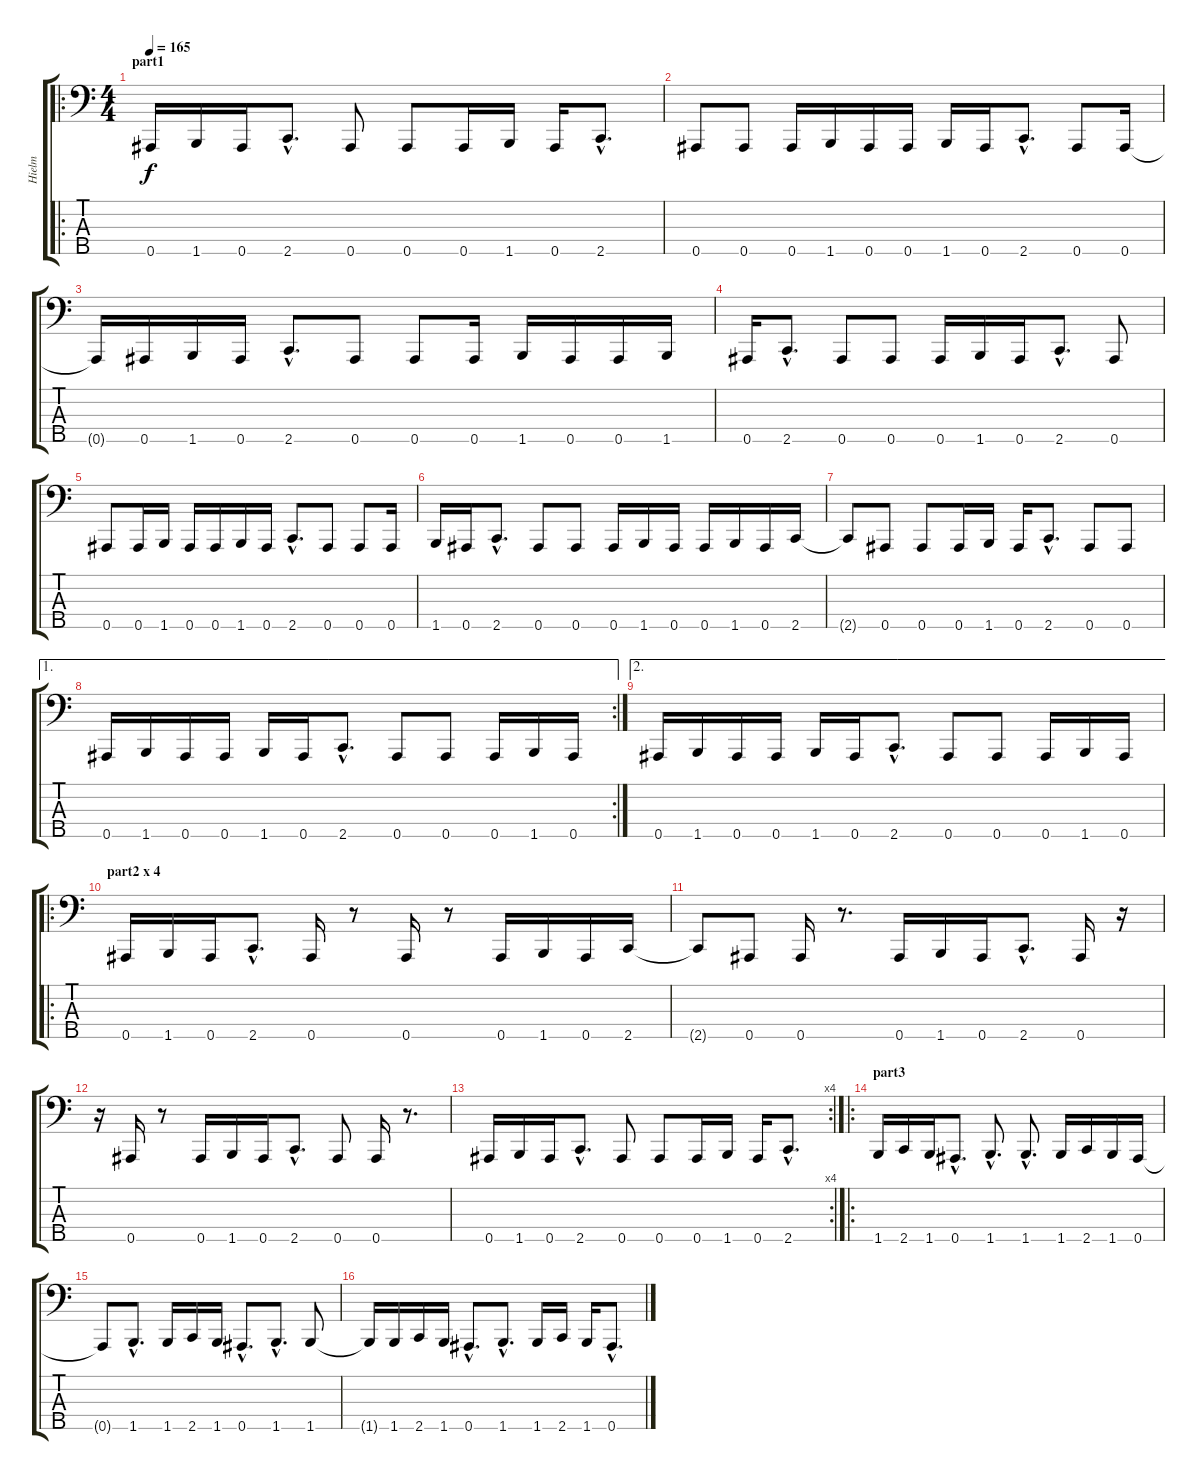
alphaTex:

\track ("Hielm" "Hielm") {instrument electricbasspick}
\staff {score tabs}
\tuning (Gb2 Db2 Ab1 Eb1 Bb0) {hide}
\ro
\ts (4 4)
\section ("" "part1")
\tempo 165
\clef f4
\ks c
0.5.16{dy f instrument electricbasspick} 1.5.16 0.5.16 2.5{hac}.8{d} 0.5.8 0.5.8 0.5.16 1.5.16 0.5.16 2.5{hac}.8{d} |
0.5.8 0.5.8 0.5.16 1.5.16 0.5.16 0.5.16 1.5.16 0.5.16 2.5{hac}.8{d} 0.5.8 0.5.16 |
0.5{t}.16 0.5.16 1.5.16 0.5.16 2.5{hac}.8{d} 0.5.8 0.5.8 0.5.16 1.5.16 0.5.16 0.5.16 1.5.16 |
0.5.16 2.5{hac}.8{d} 0.5.8 0.5.8 0.5.16 1.5.16 0.5.16 2.5{hac}.8{d} 0.5.8 |
0.5.8 0.5.16 1.5.16 0.5.16 0.5.16 1.5.16 0.5.16 2.5{hac}.8{d} 0.5.8 0.5.8 0.5.16 |
1.5.16 0.5.16 2.5{hac}.8{d} 0.5.8 0.5.8 0.5.16 1.5.16 0.5.16 0.5.16 1.5.16 0.5.16 2.5.16 |
2.5{t}.8 0.5.8 0.5.8 0.5.16 1.5.16 0.5.16 2.5{hac}.8{d} 0.5.8 0.5.8 |
\ae 1
\rc 2
0.5.16 1.5.16 0.5.16 0.5.16 1.5.16 0.5.16 2.5{hac}.8{d} 0.5.8 0.5.8 0.5.16 1.5.16 0.5.16 |
\ae 2
0.5.16 1.5.16 0.5.16 0.5.16 1.5.16 0.5.16 2.5{hac}.8{d} 0.5.8 0.5.8 0.5.16 1.5.16 0.5.16 |
\ro
\section ("" "part2 x 4")
0.5.16 1.5.16 0.5.16 2.5{hac}.8{d} 0.5.16 r.8 0.5.16 r.8 0.5.16 1.5.16 0.5.16 2.5.16 |
2.5{t}.8 0.5.8 0.5.16 r.8{d} 0.5.16 1.5.16 0.5.16 2.5{hac}.8{d} 0.5.16 r.16 |
r.16 0.5.16 r.8 0.5.16 1.5.16 0.5.16 2.5{hac}.8{d} 0.5.8 0.5.16 r.8{d} |
\rc 4
0.5.16 1.5.16 0.5.16 2.5{hac}.8{d} 0.5.8 0.5.8 0.5.16 1.5.16 0.5.16 2.5{hac}.8{d} |
\ro
\section ("" "part3")
1.5.16 2.5.16 1.5.16 0.5{hac}.8{d} 1.5{hac}.8{d} 1.5{hac}.8{d} 1.5.16 2.5.16 1.5.16 0.5.16 |
0.5{t}.8 1.5{hac}.8{d} 1.5.16 2.5.16 1.5.16 0.5{hac}.8{d} 1.5{hac}.8{d} 1.5.8 |
1.5{t}.16 1.5.16 2.5.16 1.5.16 0.5{hac}.8{d} 1.5{hac}.8{d} 1.5.16 2.5.16 1.5.16 0.5{hac}.8{d}
